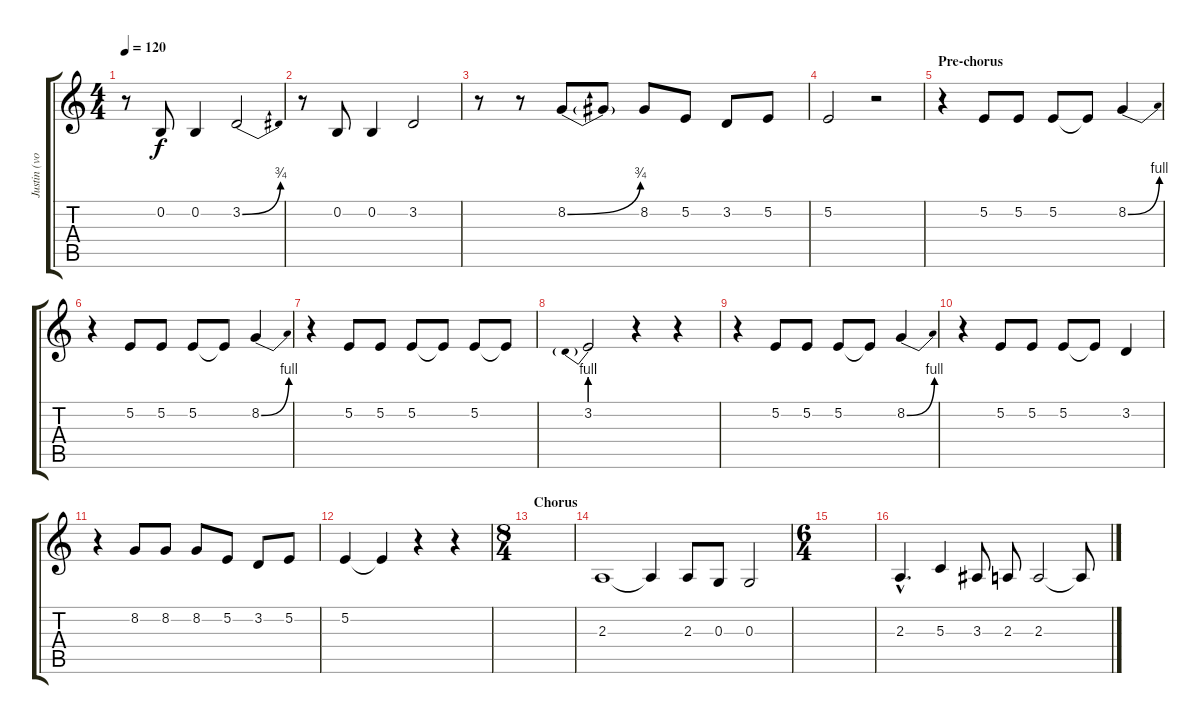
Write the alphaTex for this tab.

\track ("Justin (vocals)" "Justin (vo") {instrument choiraahs}
\staff {score tabs}
\tuning (E4 B3 G3 D3 A2 E2) {hide}
\ts (4 4)
\tempo 120
\clef g2
\ks c
r.8{dy f} 0.2.8 0.2.4 3.2{be (bend 0 0 60 3)}.2 |
r.8 0.2.8 0.2.4 3.2.2 |
r.8 r.8 8.2{be (bend 0 0 60 3)}.8 8.2{t}.8 8.2.8 5.2.8 3.2.8 5.2.8 |
5.2.2 r.2 |
\section ("" "Pre-chorus")
r.4 5.2.8 5.2.8 5.2.8 5.2{t}.8 8.2{be (bend 0 0 60 4)}.4 |
r.4 5.2.8 5.2.8 5.2.8 5.2{t}.8 8.2{be (bend 0 0 60 4)}.4 |
r.4 5.2.8 5.2.8 5.2.8 5.2{t}.8 5.2.8 5.2{t}.8 |
3.2{be (prebend 0 4 60 4)}.2 r.4 r.4 |
r.4 5.2.8 5.2.8 5.2.8 5.2{t}.8 8.2{be (bend 0 0 60 4)}.4 |
r.4 5.2.8 5.2.8 5.2.8 5.2{t}.8 3.2.4 |
r.4 8.2.8 8.2.8 8.2.8 5.2.8 3.2.8 5.2.8 |
5.2.4 5.2{t}.4 r.4 r.4 |
\ts (8 4)
\section ("" "Chorus")
|
2.3.1 2.3{t}.4 2.3.8 0.3.8 0.3.2 |
\ts (6 4)
|
2.3{hac}.4{d} 5.3.4 3.3.8 2.3.8 2.3.2 2.3{t}.8
